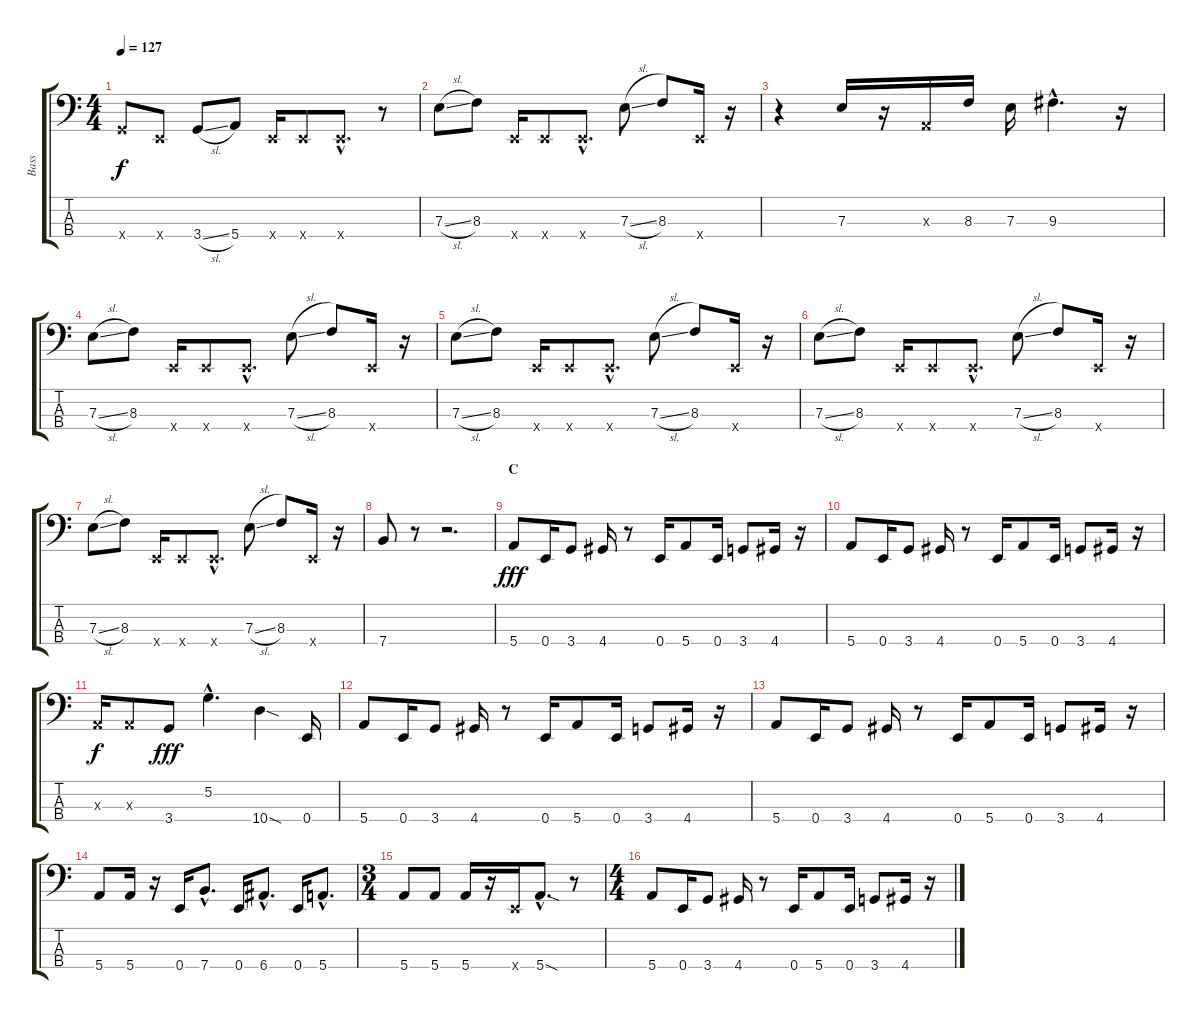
\track ("Bass" "Bass") {instrument slapbass1}
\staff {score tabs}
\tuning (G2 D2 A1 E1) {hide}
\ts (4 4)
\tempo 127
\clef f4
\ks c
3.4{x}.8{dy f} 0.4{x}.8 3.4{sl}.8 5.4.8 0.4{x}.16 0.4{x}.8 0.4{hac x}.8{d} r.8 |
7.3{sl}.8 8.3.8 0.4{x}.16 0.4{x}.8 0.4{hac x}.8{d} 7.3{sl}.8 8.3.8 0.4{x}.16 r.16 |
r.4 7.3.16 r.16 0.3{x}.16 8.3.16 7.3.16 9.3{hac}.4{d} r.16 |
7.3{sl}.8 8.3.8 0.4{x}.16 0.4{x}.8 0.4{hac x}.8{d} 7.3{sl}.8 8.3.8 0.4{x}.16 r.16 |
7.3{sl}.8 8.3.8 0.4{x}.16 0.4{x}.8 0.4{hac x}.8{d} 7.3{sl}.8 8.3.8 0.4{x}.16 r.16 |
7.3{sl}.8 8.3.8 0.4{x}.16 0.4{x}.8 0.4{hac x}.8{d} 7.3{sl}.8 8.3.8 0.4{x}.16 r.16 |
7.3{sl}.8 8.3.8 0.4{x}.16 0.4{x}.8 0.4{hac x}.8{d} 7.3{sl}.8 8.3.8 0.4{x}.16 r.16 |
7.4.8 r.8 r.2{d} |
\section ("" "C")
5.4.8{dy fff} 0.4.16 3.4.8 4.4.16 r.8 0.4.16 5.4.8 0.4.16 3.4.8 4.4.16 r.16 |
5.4.8 0.4.16 3.4.8 4.4.16 r.8 0.4.16 5.4.8 0.4.16 3.4.8 4.4.16 r.16 |
0.3{x}.16{dy f} 0.3{x}.8 3.4.8{dy fff} 5.2{hac}.4{d} 10.4{sod}.4 0.4.16 |
5.4.8 0.4.16 3.4.8 4.4.16 r.8 0.4.16 5.4.8 0.4.16 3.4.8 4.4.16 r.16 |
5.4.8 0.4.16 3.4.8 4.4.16 r.8 0.4.16 5.4.8 0.4.16 3.4.8 4.4.16 r.16 |
5.4.8 5.4.16 r.16 0.4.16 7.4{hac}.8{d} 0.4.16 6.4{hac}.8{d} 0.4.16 5.4{hac}.8{d} |
\ts (3 4)
5.4.8 5.4.8 5.4.16 r.16 0.4{x}.16 5.4{sod hac}.8{d} r.8 |
\ts (4 4)
5.4.8 0.4.16 3.4.8 4.4.16 r.8 0.4.16 5.4.8 0.4.16 3.4.8 4.4.16 r.16
